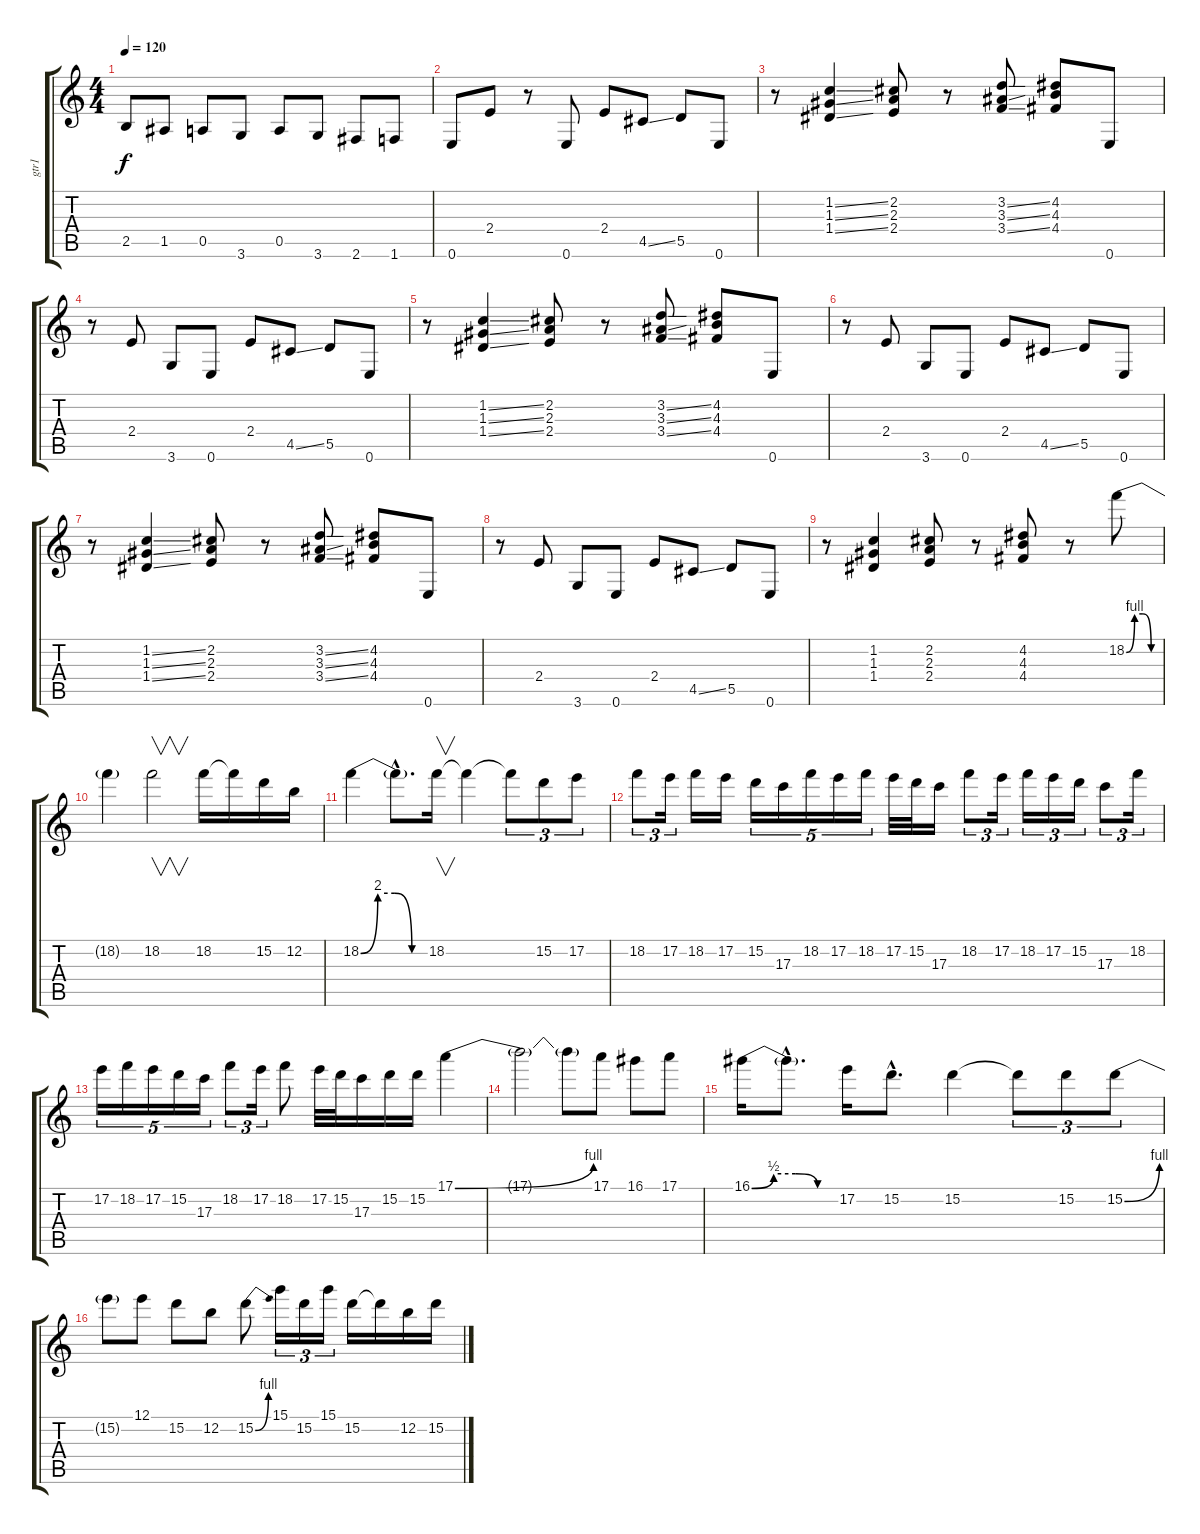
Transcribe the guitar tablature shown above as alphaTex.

\track ("gtr1" "gtr1") {instrument distortionguitar}
\staff {score tabs}
\tuning (E4 B3 G3 D3 A2 E2) {hide}
\ts (4 4)
\tempo 120
\clef g2
\ks c
2.5.8{dy f} 1.5.8 0.5.8 3.6.8 0.5.8 3.6.8 2.6.8 1.6.8 |
0.6.8 2.4.8 r.8 0.6.8 2.4.8 4.5{ss}.8 5.5.8 0.6.8 |
r.8 (1.2{ss} 1.3{ss} 1.4{ss}).4 (2.2 2.3 2.4).8 r.8 (3.2{ss} 3.3{ss} 3.4{ss}).8 (4.2 4.3 4.4).8 0.6.8 |
r.8 2.4.8 3.6.8 0.6.8 2.4.8 4.5{ss}.8 5.5.8 0.6.8 |
r.8 (1.2{ss} 1.3{ss} 1.4{ss}).4 (2.2 2.3 2.4).8 r.8 (3.2{ss} 3.3{ss} 3.4{ss}).8 (4.2 4.3 4.4).8 0.6.8 |
r.8 2.4.8 3.6.8 0.6.8 2.4.8 4.5{ss}.8 5.5.8 0.6.8 |
r.8 (1.2{ss} 1.3{ss} 1.4{ss}).4 (2.2 2.3 2.4).8 r.8 (3.2{ss} 3.3{ss} 3.4{ss}).8 (4.2 4.3 4.4).8 0.6.8 |
r.8 2.4.8 3.6.8 0.6.8 2.4.8 4.5{ss}.8 5.5.8 0.6.8 |
r.8 (1.2 1.3 1.4).4 (2.2 2.3 2.4).8 r.8 (4.2 4.3 4.4).8 r.8 18.2{be (custom 0 0 15 4 30 4 45 0 60 0)}.8 |
18.2{t}.4 18.2.2{v} 18.2.16 18.2{t}.16 15.2.16 12.2.16 |
18.2{be (custom 0 0 15 8 30 8 45 0 60 0)}.4 18.2{hac t}.8{d} 18.2.16{v} 18.2{t}.4 18.2{t}.8{tu (3 2)} 15.2.8{tu (3 2)} 17.2.8{tu (3 2)} |
18.2.8{tu (3 2)} 17.2.16{tu (3 2)} 18.2.16 17.2.16 15.2.16{tu (5 4)} 17.3.16{tu (5 4)} 18.2.16{tu (5 4)} 17.2.16{tu (5 4)} 18.2.16{tu (5 4)} 17.2.32 15.2.32 17.3.16 18.2.8{tu (3 2)} 17.2.16{tu (3 2)} 18.2.16{tu (3 2)} 17.2.16{tu (3 2)} 15.2.16{tu (3 2)} 17.3.8{tu (3 2)} 18.2.16{tu (3 2)} |
17.2.16{tu (5 4)} 18.2.16{tu (5 4)} 17.2.16{tu (5 4)} 15.2.16{tu (5 4)} 17.3.16{tu (5 4)} 18.2.8{tu (3 2)} 17.2.16{tu (3 2)} 18.2.8 17.2.32 15.2.32 17.3.16 15.2.16 15.2.16 17.1{be (bend 0 0 60 4)}.4 |
17.1{t}.2 17.1{t}.8 17.1.8 16.1.8 17.1.8 |
16.1{be (custom 0 0 15 2 30 2 45 0 60 0)}.16 16.1{hac t}.8{d} 17.2.16 15.2{hac}.8{d} 15.2.4 15.2{t}.8{tu (3 2)} 15.2.8{tu (3 2)} 15.2{be (bend 0 0 60 4)}.8{tu (3 2)} |
15.2{t}.8 12.1.8 15.2.8 12.2.8 15.2{be (bend 0 0 60 4)}.8 15.1.16{tu (3 2)} 15.2.16{tu (3 2)} 15.1.16{tu (3 2)} 15.2.16 15.2{t}.16 12.2.16 15.2.16
